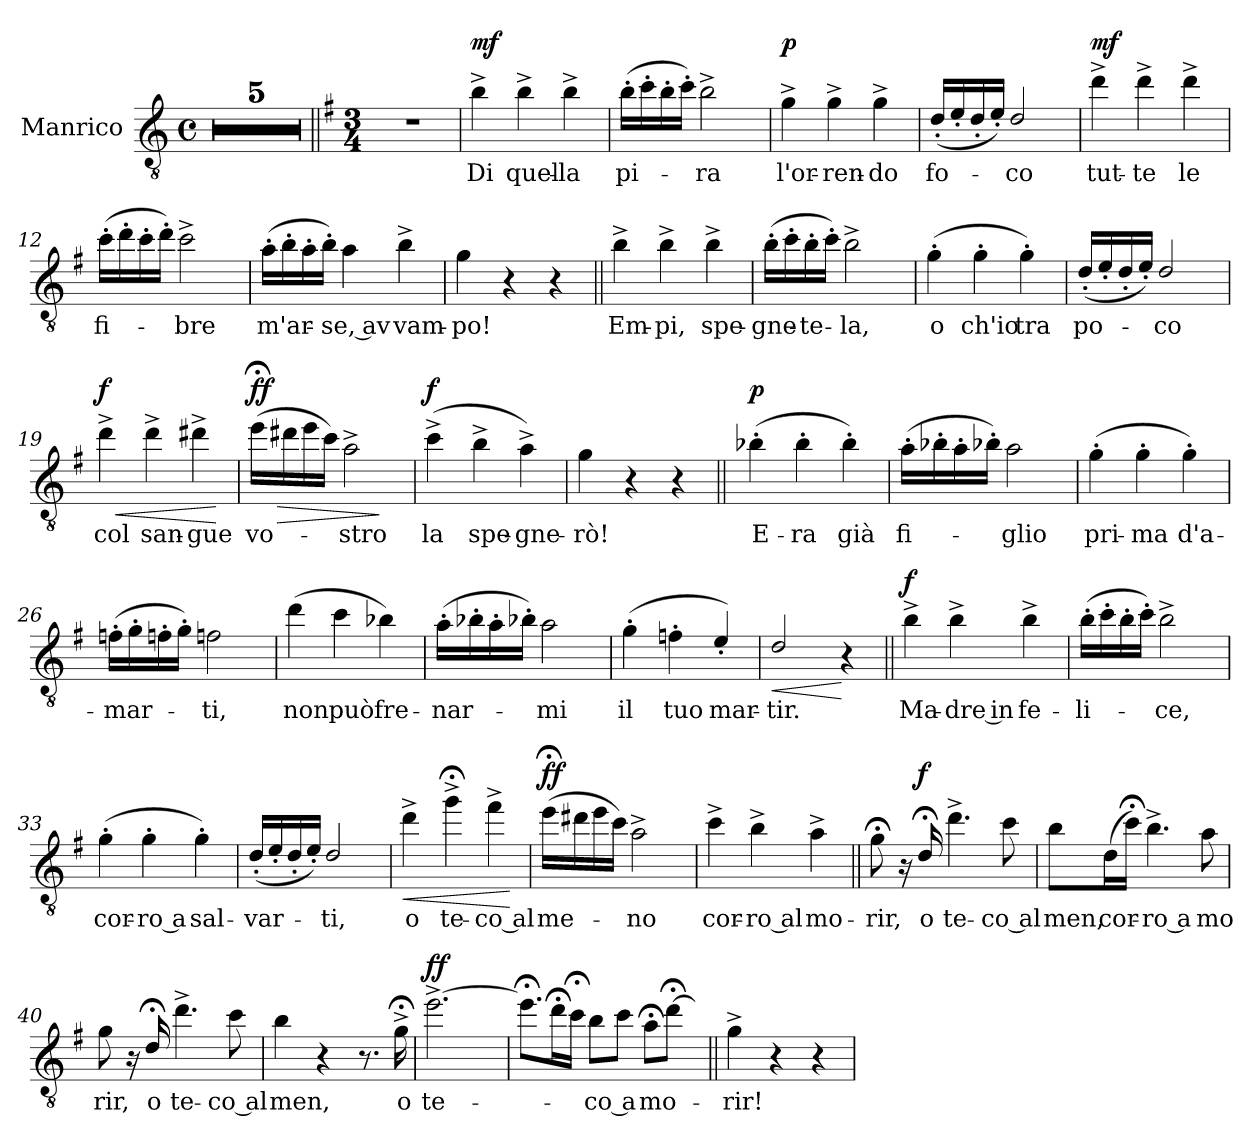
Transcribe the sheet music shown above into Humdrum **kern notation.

**kern	**text	**dynam
*part1	*part1	*part1
*staff1	*staff1	*staff1
*I"Manrico	*	*
*I'M.	*	*
*clefGv2	*	*
*ITrd4c7	*	*
*k[b-]	*	*
*M4/4	*	*
*met(c)	*	*
=1	=1	=1
1r	.	.
=2	=2	=2
1r	.	.
=3	=3	=3
1r	.	.
=4	=4	=4
1r	.	.
=5	=5	=5
1r;<	.	.
=6||	=6||	=6||
*k[]	*	*
*M3/4	*	*
2.r	.	.
=7	=7	=7
!	!LO:LY:b	!LO:DY:a
4e^\	Di	mf
!	!LO:LY:b	!
4e^\	quel-	.
!	!LO:LY:b	!
4e^\	-la	.
=8	=8	=8
!	!LO:LY:b	!
(>16e'\LL	pi-	.
16f'\	.	.
16e'\	.	.
16f'\JJ)	.	.
!	!LO:LY:b	!
2e^\	ra	.
=9	=9	=9
!	!LO:LY:b	!LO:DY:a
4c^\	l'or-	p
!	!LO:LY:b	!
4c^\	-ren-	.
!	!LO:LY:b	!
4c^\	-do	.
=10	=10	=10
!	!LO:LY:b	!
(<16G'/LL	fo-	.
16A'/	.	.
16G'/	.	.
16A'/JJ)	.	.
!	!LO:LY:b	!
2G/	-co	.
!!LO:PB:g=z
=11	=11	=11
!	!LO:LY:b	!LO:DY:a
4g^\	tut-	mf
!	!LO:LY:b	!
4g^\	-te	.
!	!LO:LY:b	!
4g^\	le	.
=12	=12	=12
!	!LO:LY:b	!
(>16f'\LL	fi-	.
16g'\	.	.
16f'\	.	.
16g'\JJ)	.	.
!	!LO:LY:b	!
2f^\	-bre	.
=13	=13	=13
!	!LO:LY:b	!
(>16d'\LL	m'ar-	.
16e'\	.	.
16d'\	.	.
16e'\JJ)	.	.
!	!LO:LY:b	!
4d\	se, av	.
!	!LO:LY:b	!
4e^\	-vam-	.
=14	=14	=14
!	!LO:LY:b	!
4c\	-po!	.
4r	.	.
4r	.	.
=15||	=15||	=15||
!	!LO:LY:b	!
4e^\	Em-	.
!	!LO:LY:b	!
4e^\	-pi,	.
!	!LO:LY:b	!
4e^\	spe-	.
=16	=16	=16
!	!LO:LY:b	!
(>16e'\LL	-gne-	.
16f'\	.	.
!	!LO:LY:b	!
16e'\	-te-	.
16f'\JJ)	.	.
!	!LO:LY:b	!
2e^\	-la,	.
=17	=17	=17
!	!LO:LY:b	!
(>4c'\	o	.
!	!LO:LY:b	!
4c'\	ch'io	.
!	!LO:LY:b	!
4c'\)	tra	.
=18	=18	=18
!	!LO:LY:b	!
(<16G'/LL	po-	.
16A'/	.	.
16G'/	.	.
16A'/JJ)	.	.
!	!LO:LY:b	!
2G/	-co	.
=19	=19	=19
!	!LO:LY:b	!LO:HP:b
!	!	!LO:DY:n=1:a
4g^\	col	< f
!	!LO:LY:b	!
4g^\	san-	.
!	!LO:LY:b	!
4g#X^\	-gue	.
.	.	[
=20	=20	=20
!	!LO:LY:b	!LO:HP:b
!	!	!LO:DY:n=1:a
(>16a;<\LL	vo-	> ff
16g#X\	.	.
16a\	.	.
16f\JJ)	.	.
!	!LO:LY:b	!
2d^\	-stro	.
.	.	]
=21	=21	=21
!	!LO:LY:b	!LO:DY:a
(>4f^\	la	f
!	!LO:LY:b	!
4e^\	spe-	.
!	!LO:LY:b	!
4d^\)	-gne-	.
=22	=22	=22
!	!LO:LY:b	!
4c\	-rò!	.
4r	.	.
4r	.	.
!!LO:PB:g=z
=23||	=23||	=23||
!	!LO:LY:b	!LO:DY:a
(>4e-X'\	E-	p
!	!LO:LY:b	!
4e-'\	-ra	.
!	!LO:LY:b	!
4e-'\)	già	.
=24	=24	=24
!	!LO:LY:b	!
(>16d'\LL	fi-	.
16e-X'\	.	.
16d'\	.	.
16e-X'\JJ)	.	.
!	!LO:LY:b	!
2d\	-glio	.
=25	=25	=25
!	!LO:LY:b	!
(>4c'\	pri-	.
!	!LO:LY:b	!
4c'\	-ma	.
!	!LO:LY:b	!
4c'\)	d'a-	.
=26	=26	=26
!	!LO:LY:b	!
(>16B-X'\LL	-mar-	.
16c'\	.	.
16B-X'\	.	.
16c'\JJ)	.	.
!	!LO:LY:b	!
2B-X\	-ti,	.
=27	=27	=27
!	!LO:LY:b	!
(>4g\	non	.
!	!LO:LY:b	!
4f\	può	.
!	!LO:LY:b	!
4e-X\)	fre-	.
=28	=28	=28
!	!LO:LY:b	!
(>16d'\LL	-nar-	.
16e-X'\	.	.
16d'\	.	.
16e-X'\JJ)	.	.
!	!LO:LY:b	!
2d\	-mi	.
=29	=29	=29
!	!LO:LY:b	!
(>4c'\	il	.
!	!LO:LY:b	!
4B-X'\	tuo	.
!	!LO:LY:b	!
4A'/)	mar-	.
=30	=30	=30
!	!LO:LY:b	!LO:HP:b
2G/	-tir.	<
4r	.	[
=31||	=31||	=31||
!	!LO:LY:b	!LO:DY:a
4e^\	Ma-	f
!	!LO:LY:b	!
4e^\	dre in	.
!	!LO:LY:b	!
4e^\	-fe-	.
=32	=32	=32
!	!LO:LY:b	!
(>16e'\LL	-li-	.
16f'\	.	.
16e'\	.	.
16f'\JJ)	.	.
!	!LO:LY:b	!
2e^\	-ce,	.
=33	=33	=33
!	!LO:LY:b	!
(>4c'\	cor-	.
!	!LO:LY:b	!
4c'\	ro a	.
!	!LO:LY:b	!
4c'\)	sal-	.
=34	=34	=34
!	!LO:LY:b	!
(<16G'/LL	-var-	.
16A'/	.	.
16G'/	.	.
16A'/JJ)	.	.
!	!LO:LY:b	!
2G/	-ti,	.
!!LO:PB:g=z
=35	=35	=35
!	!LO:LY:b	!LO:HP:b
4g^\	o	<
!	!LO:LY:b	!
4cc;<^\	te-	.
!	!LO:LY:b	!
4b^\	co al	.
.	.	[
=36	=36	=36
!	!LO:LY:b	!LO:DY:a
(>16a;<\LL	-me-	ff
16g#X\	.	.
16a\	.	.
16f\JJ)	.	.
!	!LO:LY:b	!
2d^\	-no	.
=37	=37	=37
!	!LO:LY:b	!
4f^\	cor-	.
!	!LO:LY:b	!
4e^\	ro al	.
!	!LO:LY:b	!
4d^\	mo-	.
=38||	=38||	=38||
!	!LO:LY:b	!
8c;<\	-rir,	.
16r	.	.
!	!LO:LY:b	!LO:DY:a
16G;</	o	f
!	!LO:LY:b	!
4.g^\	te-	.
!	!LO:LY:b	!
8f\	co al	.
=39	=39	=39
!	!LO:LY:b	!
8e\L	-men,	.
!	!LO:LY:b	!
(>16G\L	cor-	.
16f;<\JJ)	.	.
!	!LO:LY:b	!
4.e^\	ro a	.
!	!LO:LY:b	!
8d\	mo	.
=40	=40	=40
!	!LO:LY:b	!
8c\	-rir,	.
16r	.	.
!	!LO:LY:b	!
16G;</	o	.
!	!LO:LY:b	!
4.g^\	te-	.
!	!LO:LY:b	!
8f\	co al	.
=41	=41	=41
!	!LO:LY:b	!
4e\	-men,	.
4r	.	.
8.r	.	.
!	!LO:LY:b	!
16c;<^\	o	.
=42	=42	=42
!	!LO:LY:b	!LO:DY:a
[2.a^\	te-	ff
=43	=43	=43
*Xtuplet	*	*
10.a;<\L]	.	.
20g;<\L	.	.
20f;<\JJ	.	.
!	!LO:LY:b	!
8e\L	co a	.
8f\J	.	.
!	!LO:LY:b	!
12d;<\L	mo-	.
[12g;<\J	.	.
12g;<!yy]	.	.
!!LO:PB:g=z
=44||	=44||	=44||
!	!LO:LY:b	!
4c^\	-rir!	.
4r	.	.
4r	.	.
=	=	=
*-	*-	*-
